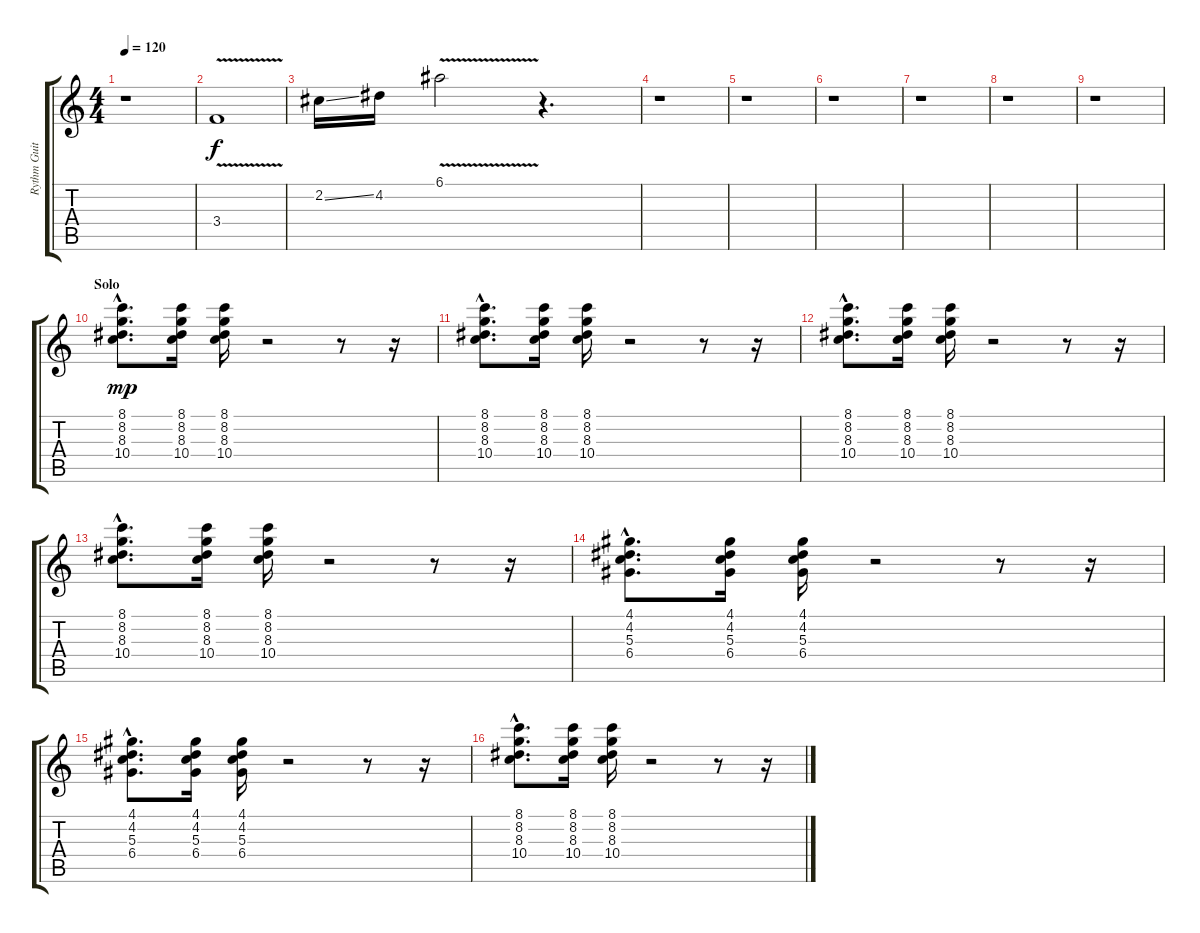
\track ("Rythm Guitar" "Rythm Guit") {instrument electricguitarjazz}
\staff {score tabs}
\tuning (E4 B3 G3 D3 A2 E2) {hide}
\ts (4 4)
\tempo 120
\clef g2
\ks c
r.1{dy f} |
3.4{v}.1 |
2.2{ss}.16 4.2.16 6.1{v}.2 r.4{d} |
r.1 |
r.1 |
r.1 |
r.1 |
r.1 |
r.1 |
\section ("" "Solo")
(8.1{hac} 8.2{hac} 8.3{hac} 10.4{hac}).8{d dy mp} (8.1 8.2 8.3 10.4).16 (8.1 8.2 8.3 10.4).16 r.2 r.8 r.16 |
(8.1{hac} 8.2{hac} 8.3{hac} 10.4{hac}).8{d} (8.1 8.2 8.3 10.4).16 (8.1 8.2 8.3 10.4).16 r.2 r.8 r.16 |
(8.1{hac} 8.2{hac} 8.3{hac} 10.4{hac}).8{d} (8.1 8.2 8.3 10.4).16 (8.1 8.2 8.3 10.4).16 r.2 r.8 r.16 |
(8.1{hac} 8.2{hac} 8.3{hac} 10.4{hac}).8{d} (8.1 8.2 8.3 10.4).16 (8.1 8.2 8.3 10.4).16 r.2 r.8 r.16 |
(4.1{hac} 4.2{hac} 5.3{hac} 6.4{hac}).8{d} (4.1 4.2 5.3 6.4).16 (4.1 4.2 5.3 6.4).16 r.2 r.8 r.16 |
(4.1{hac} 4.2{hac} 5.3{hac} 6.4{hac}).8{d} (4.1 4.2 5.3 6.4).16 (4.1 4.2 5.3 6.4).16 r.2 r.8 r.16 |
(8.1{hac} 8.2{hac} 8.3{hac} 10.4{hac}).8{d} (8.1 8.2 8.3 10.4).16 (8.1 8.2 8.3 10.4).16 r.2 r.8 r.16
